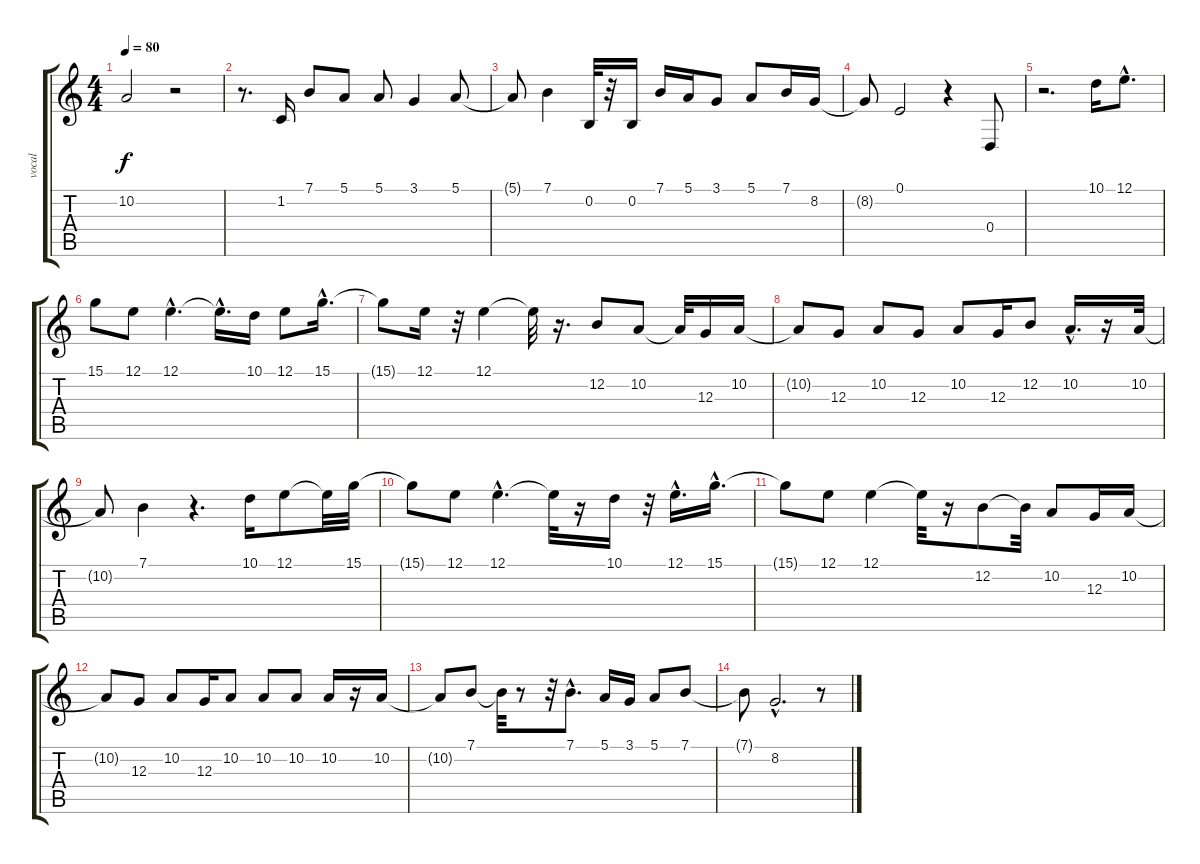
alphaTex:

\track ("vocal" "vocal") {instrument violin}
\staff {score tabs}
\tuning (E4 B3 G3 D3 A2 E2) {hide}
\ts (4 4)
\tempo 80
\clef g2
\ks c
10.2{t}.2{dy f} r.2 |
r.8{d} 1.2.16 7.1.8 5.1.8 5.1.8 3.1.4 5.1.8 |
5.1{t}.8 7.1.4 0.2.32 r.32 0.2.16 7.1.16 5.1.16 3.1.8 5.1.8 7.1.16 8.2.16 |
8.2{t}.8 0.1.2 r.4 0.4.8 |
r.2{d} 10.1.16 12.1{hac}.8{d} |
15.1.8 12.1.8 12.1{hac}.4{d} 12.1{hac t}.16{d} 10.1.16 12.1.8 15.1{hac}.16{d} |
15.1{t}.8 12.1.16 r.32 12.1.4 12.1{t}.32 r.16{d} 12.2.8 10.2.8 10.2{t}.32 12.3.16 10.2.16 |
10.2{t}.8 12.3.8 10.2.8 12.3.8 10.2.8 12.3.16 12.2.8 10.2{hac}.16{d} r.16 10.2.32 |
10.2{t}.8 7.1.4 r.4{d} 10.1.16 12.1.8 12.1{t}.32 15.1.32 |
15.1{t}.8 12.1.8 12.1{hac}.4{d} 12.1{t}.32 r.16 10.1.16 r.32 12.1{hac}.16{d} 15.1{hac}.16{d} |
15.1{t}.8 12.1.8 12.1.4 12.1{t}.32 r.16 12.2.8 12.2{t}.32 10.2.8 12.3.16 10.2.16 |
10.2{t}.8 12.3.8 10.2.8 12.3.16 10.2.8 10.2.8 10.2.8 10.2.16 r.16 10.2.16 |
10.2{t}.8 7.1.8 7.1{t}.32 r.8 r.32 7.1{hac}.8{d} 5.1.16 3.1.16 5.1.8 7.1.8 |
7.1{t}.8 8.2{hac}.2{d} r.8
